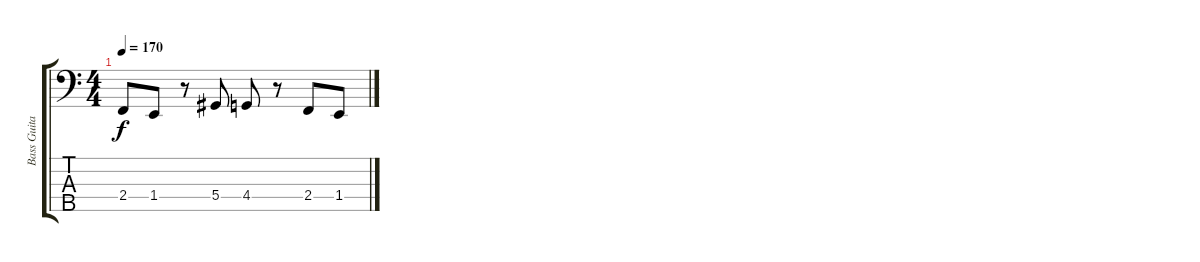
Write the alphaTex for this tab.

\track ("Bass Guitar" "Bass Guita") {instrument electricbassfinger}
\staff {score tabs}
\tuning (Gb2 Db2 Ab1 Eb1 Bb0) {hide}
\ts (4 4)
\tempo 170
\clef f4
\ks c
2.4.8{dy f} 1.4.8 r.8 5.4.8 4.4.8 r.8 2.4.8 1.4.8
